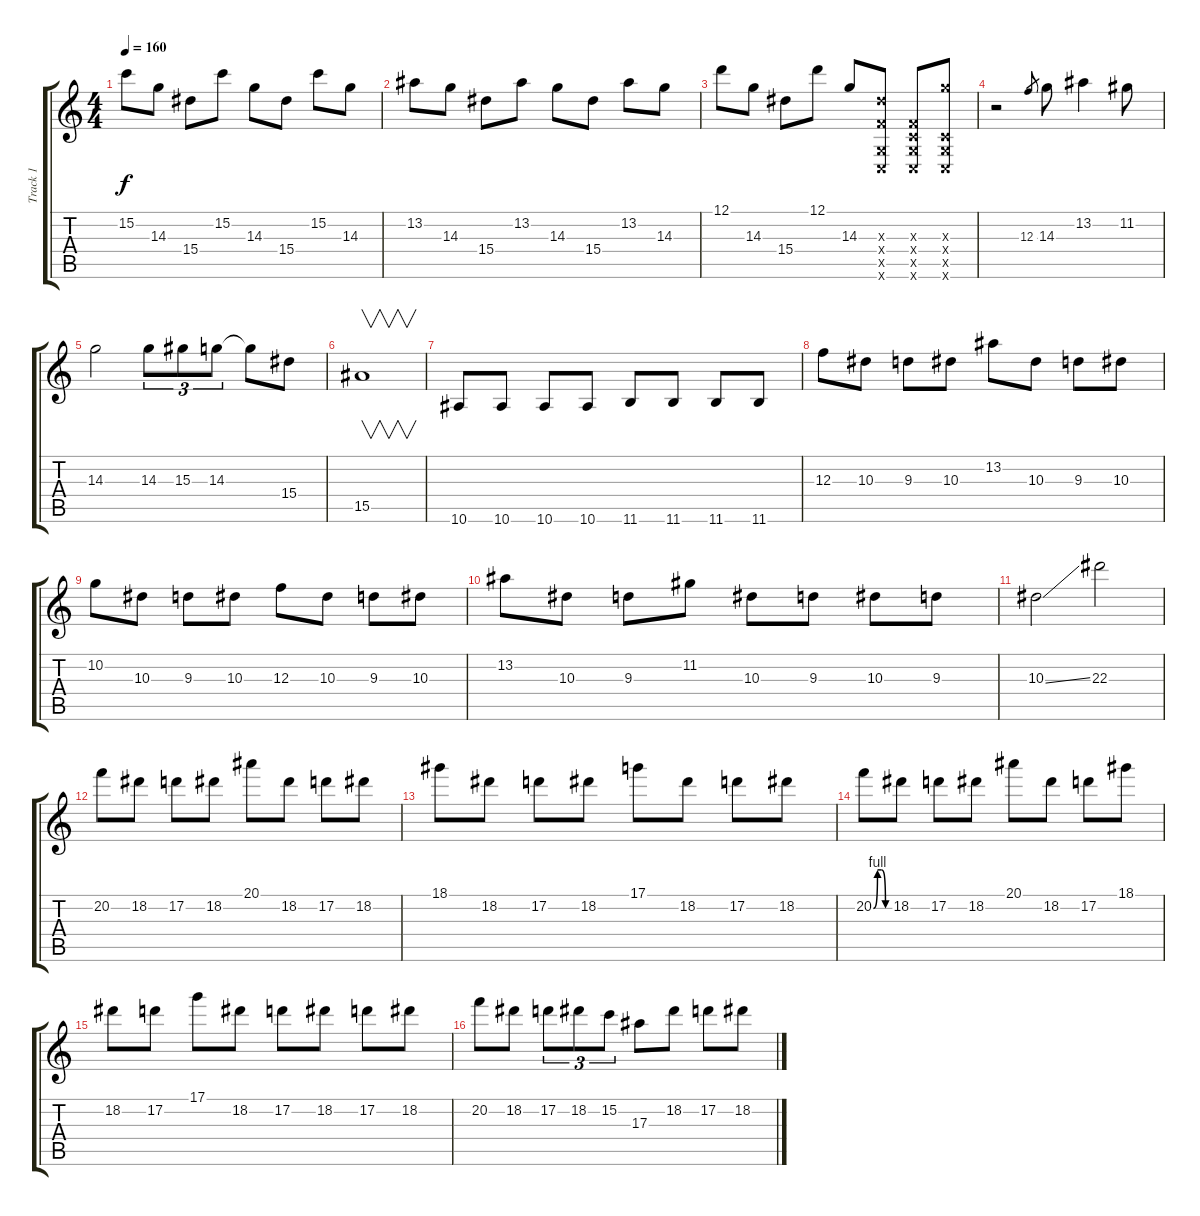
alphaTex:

\track ("Track 1" "Track 1") {instrument overdrivenguitar}
\staff {score tabs}
\tuning (D4 A3 F3 C3 G2 C2) {hide}
\ts (4 4)
\tempo 160
\clef g2
\ks c
15.2.8{dy f} 14.3.8 15.4.8 15.2.8 14.3.8 15.4.8 15.2.8 14.3.8 |
13.2.8 14.3.8 15.4.8 13.2.8 14.3.8 15.4.8 13.2.8 14.3.8 |
12.1.8 14.3.8 15.4.8 12.1.8 14.3.8 (0.3{x} 15.4{x} 0.5{x} 0.6{x}).8 (0.3{x} 0.4{x} 0.5{x} 0.6{x}).8 (14.3{x} 0.4{x} 0.5{x} 0.6{x}).8 |
r.2{instrument overdrivenguitar} 12.3.8{gr} 14.3.8 13.2.4 11.2.8 |
14.3.2 14.3.8{tu (3 2)} 15.3.8{tu (3 2)} 14.3.8{tu (3 2)} 14.3{t}.8 15.4.8 |
15.5.1{v} |
10.6.8 10.6.8 10.6.8 10.6.8 11.6.8 11.6.8 11.6.8 11.6.8 |
12.3.8 10.3.8 9.3.8 10.3.8 13.2.8 10.3.8 9.3.8 10.3.8 |
10.2.8 10.3.8 9.3.8 10.3.8 12.3.8 10.3.8 9.3.8 10.3.8 |
13.2.8 10.3.8 9.3.8 11.2.8 10.3.8 9.3.8 10.3.8 9.3.8 |
10.3{ss}.2 22.3.2 |
20.2.8 18.2.8 17.2.8 18.2.8 20.1.8 18.2.8 17.2.8 18.2.8 |
18.1.8 18.2.8 17.2.8 18.2.8 17.1.8 18.2.8 17.2.8 18.2.8 |
20.2{be (custom 0 0 15 4 30 4 45 0 60 0)}.8 18.2.8 17.2.8 18.2.8 20.1.8 18.2.8 17.2.8 18.1.8 |
18.2.8 17.2.8 17.1.8 18.2.8 17.2.8 18.2.8 17.2.8 18.2.8 |
20.2.8 18.2.8 17.2.8{tu (3 2)} 18.2.8{tu (3 2)} 15.2.8{tu (3 2)} 17.3.8 18.2.8 17.2.8 18.2.8
